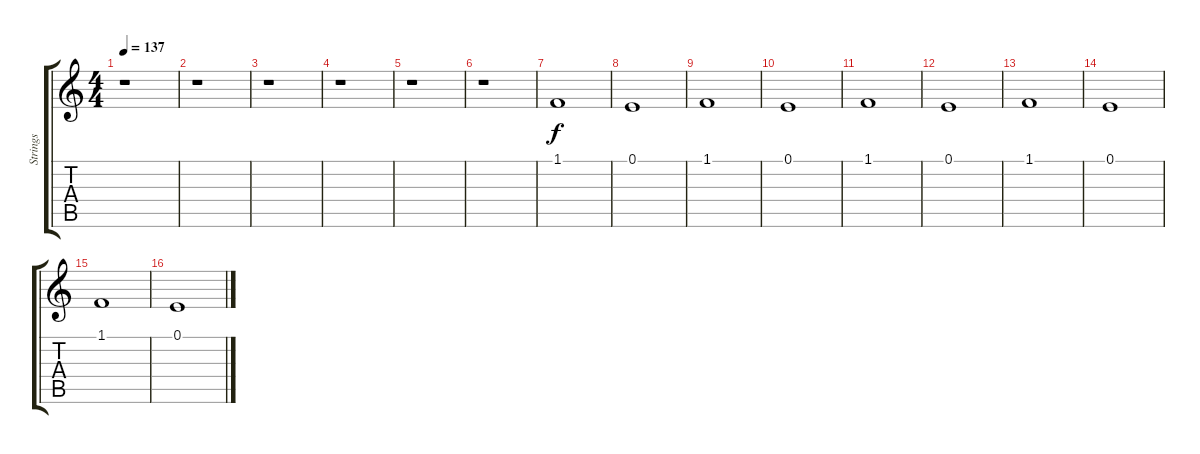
\track ("Strings" "Strings") {instrument synthstrings1}
\staff {score tabs}
\tuning (E4 B3 G3 D3 A2 E2) {hide}
\ts (4 4)
\tempo 137
\clef g2
\ks c
r.1{dy f} |
r.1 |
r.1 |
r.1 |
r.1 |
r.1 |
1.1.1 |
0.1.1 |
1.1.1 |
0.1.1 |
1.1.1 |
0.1.1 |
1.1.1 |
0.1.1 |
1.1.1 |
0.1.1
